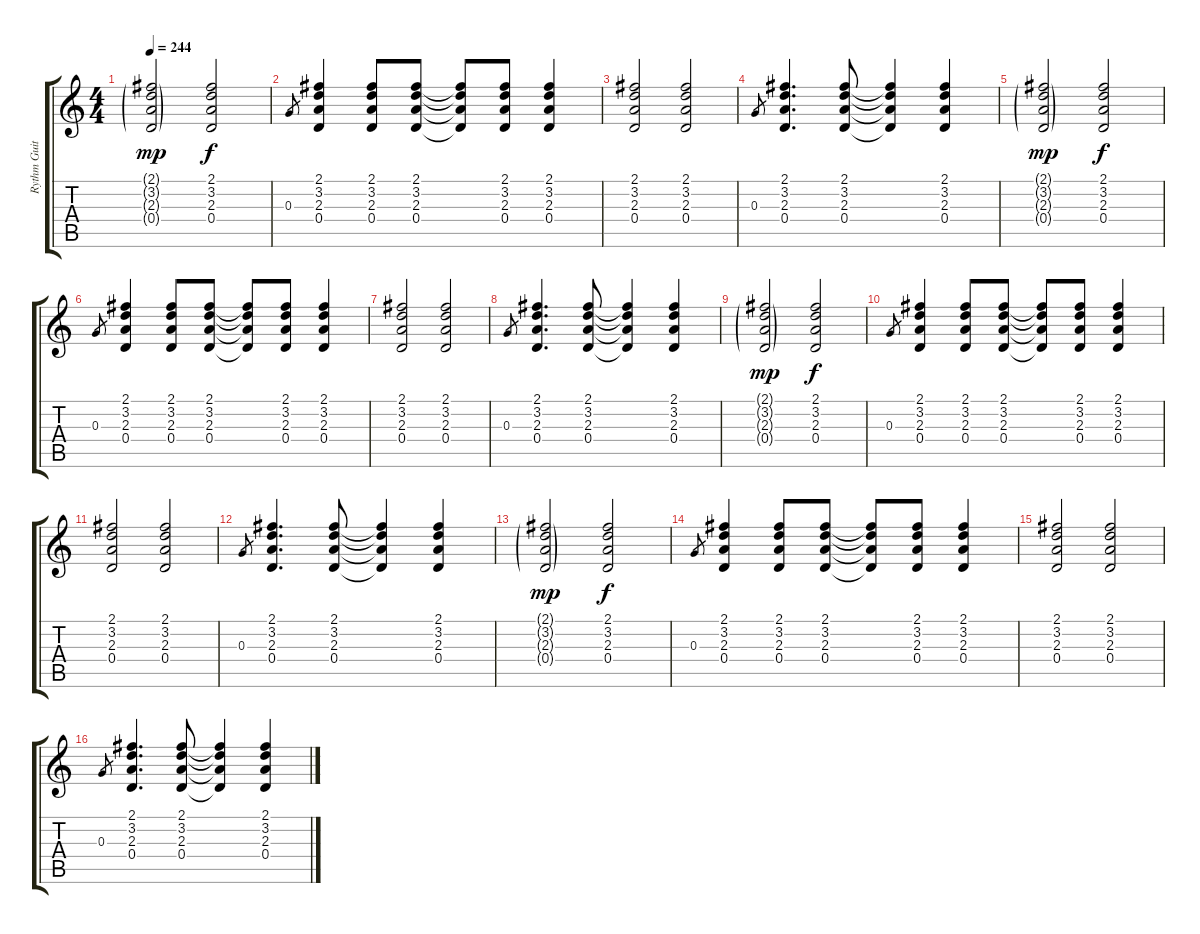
\track ("Rythm Guitar 1 (Figure 1)" "Rythm Guit") {instrument electricguitarclean}
\staff {score tabs}
\tuning (E4 B3 G3 D3 A2 E2) {hide}
\ts (4 4)
\tempo 244
\clef g2
\ks c
(2.1{g} 3.2{g} 2.3{g} 0.4{g}).2{dy mp} (2.1 3.2 2.3 0.4).2{dy f} |
0.3.8{gr} (2.1 3.2 2.3 0.4).4 (2.1 3.2 2.3 0.4).8 (2.1 3.2 2.3 0.4).8 (2.1{t} 3.2{t} 2.3{t} 0.4{t}).8 (2.1 3.2 2.3 0.4).8 (2.1 3.2 2.3 0.4).4 |
(2.1 3.2 2.3 0.4).2 (2.1 3.2 2.3 0.4).2 |
0.3.8{gr} (2.1 3.2 2.3 0.4).4{d} (2.1 3.2 2.3 0.4).8 (2.1{t} 3.2{t} 2.3{t} 0.4{t}).4 (2.1 3.2 2.3 0.4).4 |
(2.1{g} 3.2{g} 2.3{g} 0.4{g}).2{dy mp} (2.1 3.2 2.3 0.4).2{dy f} |
0.3.8{gr} (2.1 3.2 2.3 0.4).4 (2.1 3.2 2.3 0.4).8 (2.1 3.2 2.3 0.4).8 (2.1{t} 3.2{t} 2.3{t} 0.4{t}).8 (2.1 3.2 2.3 0.4).8 (2.1 3.2 2.3 0.4).4 |
(2.1 3.2 2.3 0.4).2 (2.1 3.2 2.3 0.4).2 |
0.3.8{gr} (2.1 3.2 2.3 0.4).4{d} (2.1 3.2 2.3 0.4).8 (2.1{t} 3.2{t} 2.3{t} 0.4{t}).4 (2.1 3.2 2.3 0.4).4 |
(2.1{g} 3.2{g} 2.3{g} 0.4{g}).2{dy mp} (2.1 3.2 2.3 0.4).2{dy f} |
0.3.8{gr} (2.1 3.2 2.3 0.4).4 (2.1 3.2 2.3 0.4).8 (2.1 3.2 2.3 0.4).8 (2.1{t} 3.2{t} 2.3{t} 0.4{t}).8 (2.1 3.2 2.3 0.4).8 (2.1 3.2 2.3 0.4).4 |
(2.1 3.2 2.3 0.4).2 (2.1 3.2 2.3 0.4).2 |
0.3.8{gr} (2.1 3.2 2.3 0.4).4{d} (2.1 3.2 2.3 0.4).8 (2.1{t} 3.2{t} 2.3{t} 0.4{t}).4 (2.1 3.2 2.3 0.4).4 |
(2.1{g} 3.2{g} 2.3{g} 0.4{g}).2{dy mp} (2.1 3.2 2.3 0.4).2{dy f} |
0.3.8{gr} (2.1 3.2 2.3 0.4).4 (2.1 3.2 2.3 0.4).8 (2.1 3.2 2.3 0.4).8 (2.1{t} 3.2{t} 2.3{t} 0.4{t}).8 (2.1 3.2 2.3 0.4).8 (2.1 3.2 2.3 0.4).4 |
(2.1 3.2 2.3 0.4).2 (2.1 3.2 2.3 0.4).2 |
0.3.8{gr} (2.1 3.2 2.3 0.4).4{d} (2.1 3.2 2.3 0.4).8 (2.1{t} 3.2{t} 2.3{t} 0.4{t}).4 (2.1 3.2 2.3 0.4).4
